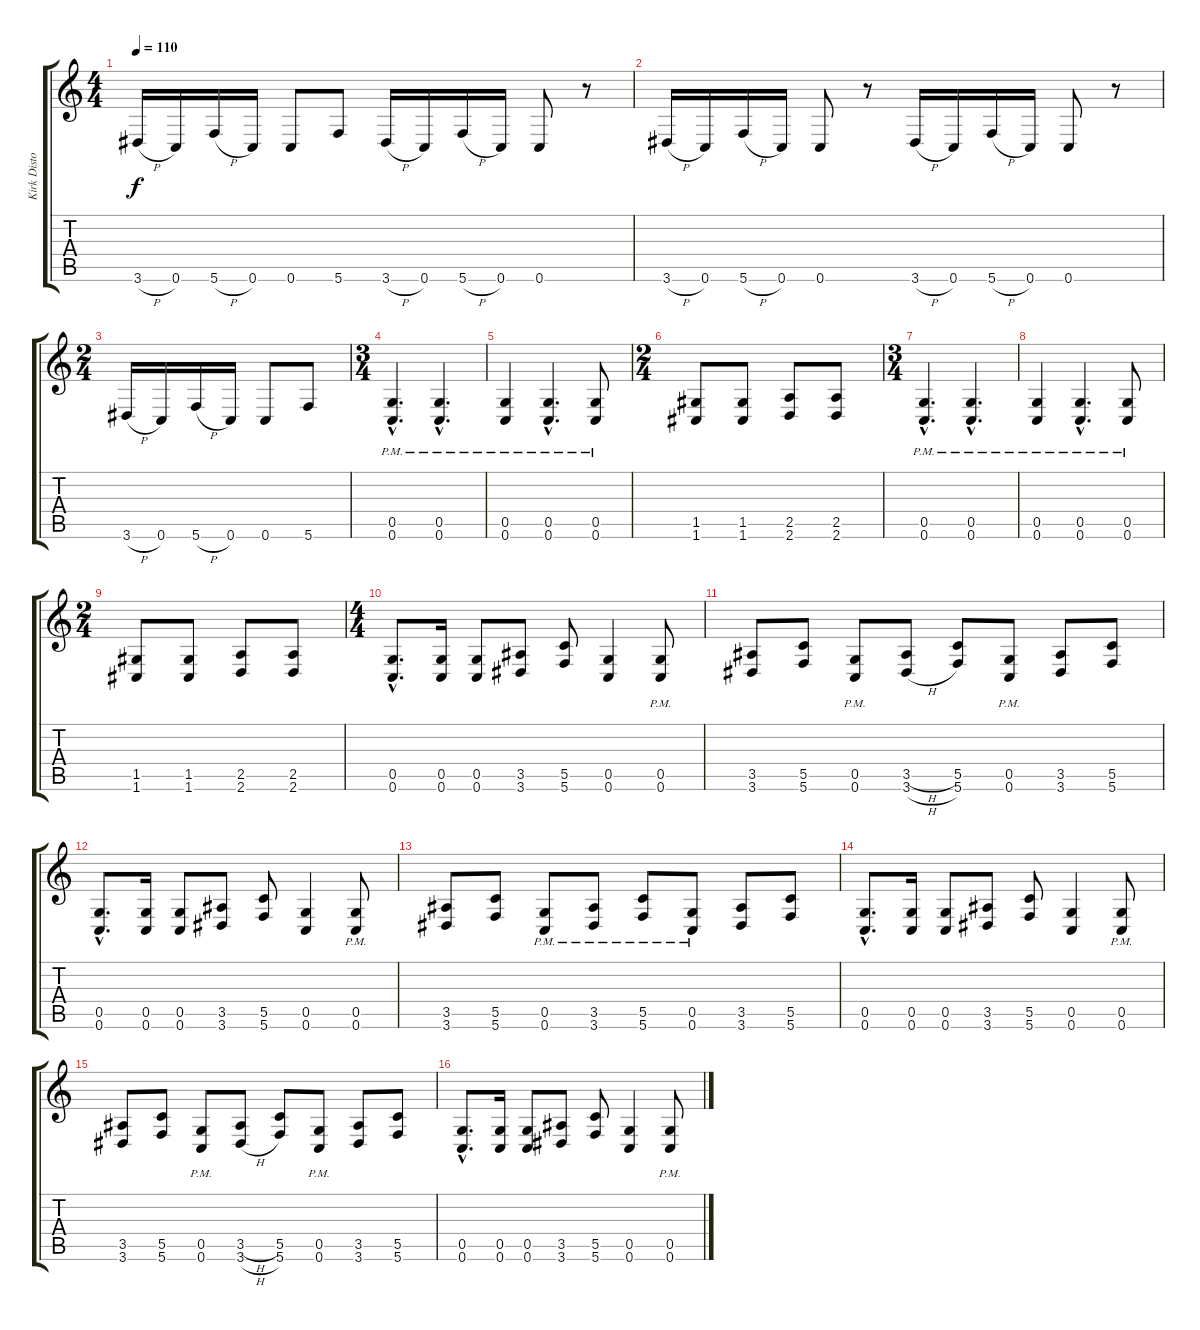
\track ("Kirk Distortion" "Kirk Disto") {instrument distortionguitar}
\staff {score tabs}
\tuning (D4 A3 F3 C3 G2 C2) {hide}
\ts (4 4)
\tempo 110
\clef g2
\ks c
3.6{h}.16{dy f} 0.6.16 5.6{h}.16 0.6.16 0.6.8 5.6.8 3.6{h}.16 0.6.16 5.6{h}.16 0.6.16 0.6.8 r.8 |
3.6{h}.16 0.6.16 5.6{h}.16 0.6.16 0.6.8 r.8 3.6{h}.16 0.6.16 5.6{h}.16 0.6.16 0.6.8 r.8 |
\ts (2 4)
3.6{h}.16 0.6.16 5.6{h}.16 0.6.16 0.6.8 5.6.8 |
\ts (3 4)
(0.5{hac pm} 0.6{hac pm}).4{d} (0.5{hac pm} 0.6{hac pm}).4{d} |
(0.5{pm} 0.6{pm}).4 (0.5{hac pm} 0.6{hac pm}).4{d} (0.5{pm} 0.6{pm}).8 |
\ts (2 4)
(1.5 1.6).8 (1.5 1.6).8 (2.5 2.6).8 (2.5 2.6).8 |
\ts (3 4)
(0.5{hac pm} 0.6{hac pm}).4{d} (0.5{hac pm} 0.6{hac pm}).4{d} |
(0.5{pm} 0.6{pm}).4 (0.5{hac pm} 0.6{hac pm}).4{d} (0.5{pm} 0.6{pm}).8 |
\ts (2 4)
(1.5 1.6).8 (1.5 1.6).8 (2.5 2.6).8 (2.5 2.6).8 |
\ts (4 4)
(0.5{hac} 0.6{hac}).8{d} (0.5 0.6).16 (0.5 0.6).8 (3.5 3.6).8 (5.5 5.6).8 (0.5 0.6).4 (0.5{pm} 0.6{pm}).8 |
(3.5 3.6).8 (5.5 5.6).8 (0.5{pm} 0.6{pm}).8 (3.5{h} 3.6{h}).8 (5.5 5.6).8 (0.5{pm} 0.6{pm}).8 (3.5 3.6).8 (5.5 5.6).8 |
(0.5{hac} 0.6{hac}).8{d} (0.5 0.6).16 (0.5 0.6).8 (3.5 3.6).8 (5.5 5.6).8 (0.5 0.6).4 (0.5{pm} 0.6{pm}).8 |
(3.5 3.6).8 (5.5 5.6).8 (0.5{pm} 0.6{pm}).8 (3.5{pm} 3.6{pm}).8 (5.5{pm} 5.6{pm}).8 (0.5{pm} 0.6{pm}).8 (3.5 3.6).8 (5.5 5.6).8 |
(0.5{hac} 0.6{hac}).8{d} (0.5 0.6).16 (0.5 0.6).8 (3.5 3.6).8 (5.5 5.6).8 (0.5 0.6).4 (0.5{pm} 0.6{pm}).8 |
(3.5 3.6).8 (5.5 5.6).8 (0.5{pm} 0.6{pm}).8 (3.5{h} 3.6{h}).8 (5.5 5.6).8 (0.5{pm} 0.6{pm}).8 (3.5 3.6).8 (5.5 5.6).8 |
(0.5{hac} 0.6{hac}).8{d} (0.5 0.6).16 (0.5 0.6).8 (3.5 3.6).8 (5.5 5.6).8 (0.5 0.6).4 (0.5{pm} 0.6{pm}).8
